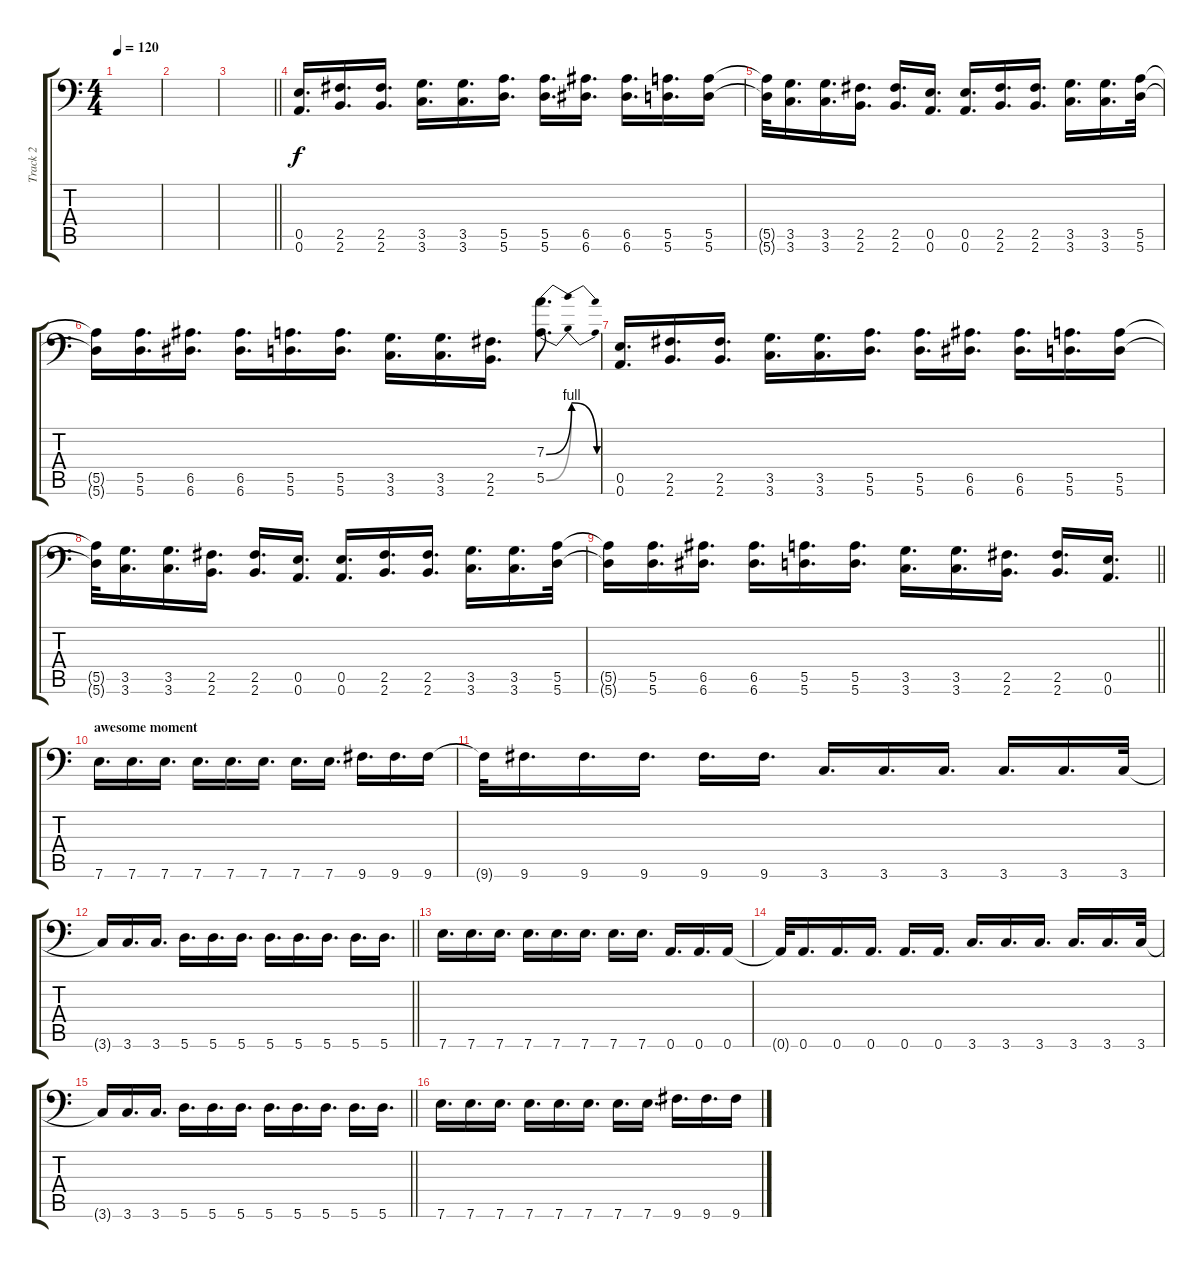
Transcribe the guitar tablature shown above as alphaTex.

\track ("Track 2" "Track 2") {instrument distortionguitar}
\staff {score tabs}
\tuning (B3 Gb3 D3 A2 E2 A1) {hide}
\ts (4 4)
\tempo 120
\clef f4
\ks c
|
|
\barLineRight lightlight
|
(0.5 0.6).16{d} (2.5 2.6).16{d} (2.5 2.6).16{d} (3.5 3.6).16{d} (3.5 3.6).16{d} (5.5 5.6).16{d} (5.5 5.6).16{d} (6.5 6.6).16{d} (6.5 6.6).16{d} (5.5 5.6).16{d} (5.5 5.6).16 |
(5.5{t} 5.6{t}).32 (3.5 3.6).16{d} (3.5 3.6).16{d} (2.5 2.6).16{d} (2.5 2.6).16{d} (0.5 0.6).16{d} (0.5 0.6).16{d} (2.5 2.6).16{d} (2.5 2.6).16{d} (3.5 3.6).16{d} (3.5 3.6).16{d} (5.5 5.6).32 |
(5.5{t} 5.6{t}).16 (5.5 5.6).16{d} (6.5 6.6).16{d} (6.5 6.6).16{d} (5.5 5.6).16{d} (5.5 5.6).16{d} (3.5 3.6).16{d} (3.5 3.6).16{d} (2.5 2.6).16{d} (7.3{be (bendrelease 0 0 15 4 45 4 60 0)} 5.5{be (bendrelease 0 0 19 4 40 4 60 0)}).8{d} |
(0.5 0.6).16{d} (2.5 2.6).16{d} (2.5 2.6).16{d} (3.5 3.6).16{d} (3.5 3.6).16{d} (5.5 5.6).16{d} (5.5 5.6).16{d} (6.5 6.6).16{d} (6.5 6.6).16{d} (5.5 5.6).16{d} (5.5 5.6).16 |
(5.5{t} 5.6{t}).32 (3.5 3.6).16{d} (3.5 3.6).16{d} (2.5 2.6).16{d} (2.5 2.6).16{d} (0.5 0.6).16{d} (0.5 0.6).16{d} (2.5 2.6).16{d} (2.5 2.6).16{d} (3.5 3.6).16{d} (3.5 3.6).16{d} (5.5 5.6).32 |
\barLineRight lightlight
(5.5{t} 5.6{t}).16 (5.5 5.6).16{d} (6.5 6.6).16{d} (6.5 6.6).16{d} (5.5 5.6).16{d} (5.5 5.6).16{d} (3.5 3.6).16{d} (3.5 3.6).16{d} (2.5 2.6).16{d} (2.5 2.6).16{d} (0.5 0.6).16{d} |
\section ("" "awesome moment")
7.6.16{d} 7.6.16{d} 7.6.16{d} 7.6.16{d} 7.6.16{d} 7.6.16{d} 7.6.16{d} 7.6.16{d} 9.6.16{d} 9.6.16{d} 9.6.16 |
9.6{t}.32 9.6.16{d} 9.6.16{d} 9.6.16{d} 9.6.16{d} 9.6.16{d} 3.6.16{d} 3.6.16{d} 3.6.16{d} 3.6.16{d} 3.6.16{d} 3.6.32 |
\barLineRight lightlight
3.6{t}.16 3.6.16{d} 3.6.16{d} 5.6.16{d} 5.6.16{d} 5.6.16{d} 5.6.16{d} 5.6.16{d} 5.6.16{d} 5.6.16{d} 5.6.16{d} |
7.6.16{d} 7.6.16{d} 7.6.16{d} 7.6.16{d} 7.6.16{d} 7.6.16{d} 7.6.16{d} 7.6.16{d} 0.6.16{d} 0.6.16{d} 0.6.16 |
0.6{t}.32 0.6.16{d} 0.6.16{d} 0.6.16{d} 0.6.16{d} 0.6.16{d} 3.6.16{d} 3.6.16{d} 3.6.16{d} 3.6.16{d} 3.6.16{d} 3.6.32 |
\barLineRight lightlight
3.6{t}.16 3.6.16{d} 3.6.16{d} 5.6.16{d} 5.6.16{d} 5.6.16{d} 5.6.16{d} 5.6.16{d} 5.6.16{d} 5.6.16{d} 5.6.16{d} |
7.6.16{d} 7.6.16{d} 7.6.16{d} 7.6.16{d} 7.6.16{d} 7.6.16{d} 7.6.16{d} 7.6.16{d} 9.6.16{d} 9.6.16{d} 9.6.16
